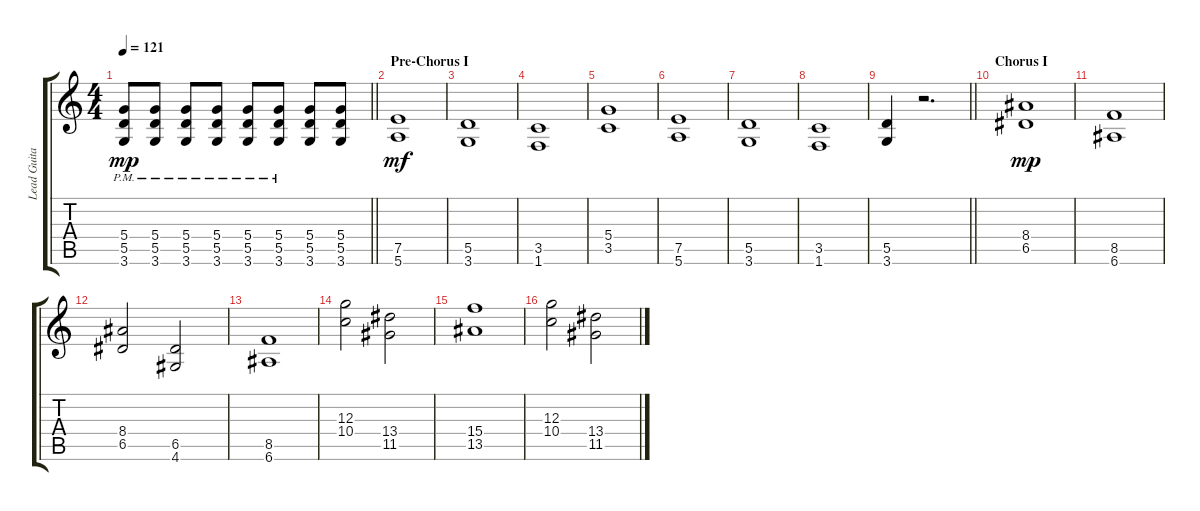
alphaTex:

\track ("Lead Guitar" "Lead Guita") {instrument distortionguitar}
\staff {score tabs}
\tuning (E4 B3 G3 D3 A2 E2) {hide}
\ts (4 4)
\tempo 121
\clef g2
\barLineRight lightlight
\ks c
(5.4{pm} 5.5{pm} 3.6{pm}).8{dy mp} (5.4{pm} 5.5{pm} 3.6{pm}).8 (5.4{pm} 5.5{pm} 3.6{pm}).8 (5.4{pm} 5.5{pm} 3.6{pm}).8 (5.4{pm} 5.5{pm} 3.6{pm}).8 (5.4{pm} 5.5{pm} 3.6{pm}).8 (5.4 5.5 3.6).8 (5.4 5.5 3.6).8 |
\section ("" "Pre-Chorus I")
(7.5 5.6).1{dy mf} |
(5.5 3.6).1 |
(3.5 1.6).1 |
(5.4 3.5).1 |
(7.5 5.6).1 |
(5.5 3.6).1 |
(3.5 1.6).1 |
\barLineRight lightlight
(5.5 3.6).4 r.2{d} |
\section ("" "Chorus I")
(8.4 6.5).1{dy mp} |
(8.5 6.6).1 |
(8.4 6.5).2 (6.5 4.6).2 |
(8.5 6.6).1 |
(12.3 10.4).2 (13.4 11.5).2 |
(15.4 13.5).1 |
(12.3 10.4).2 (13.4 11.5).2
